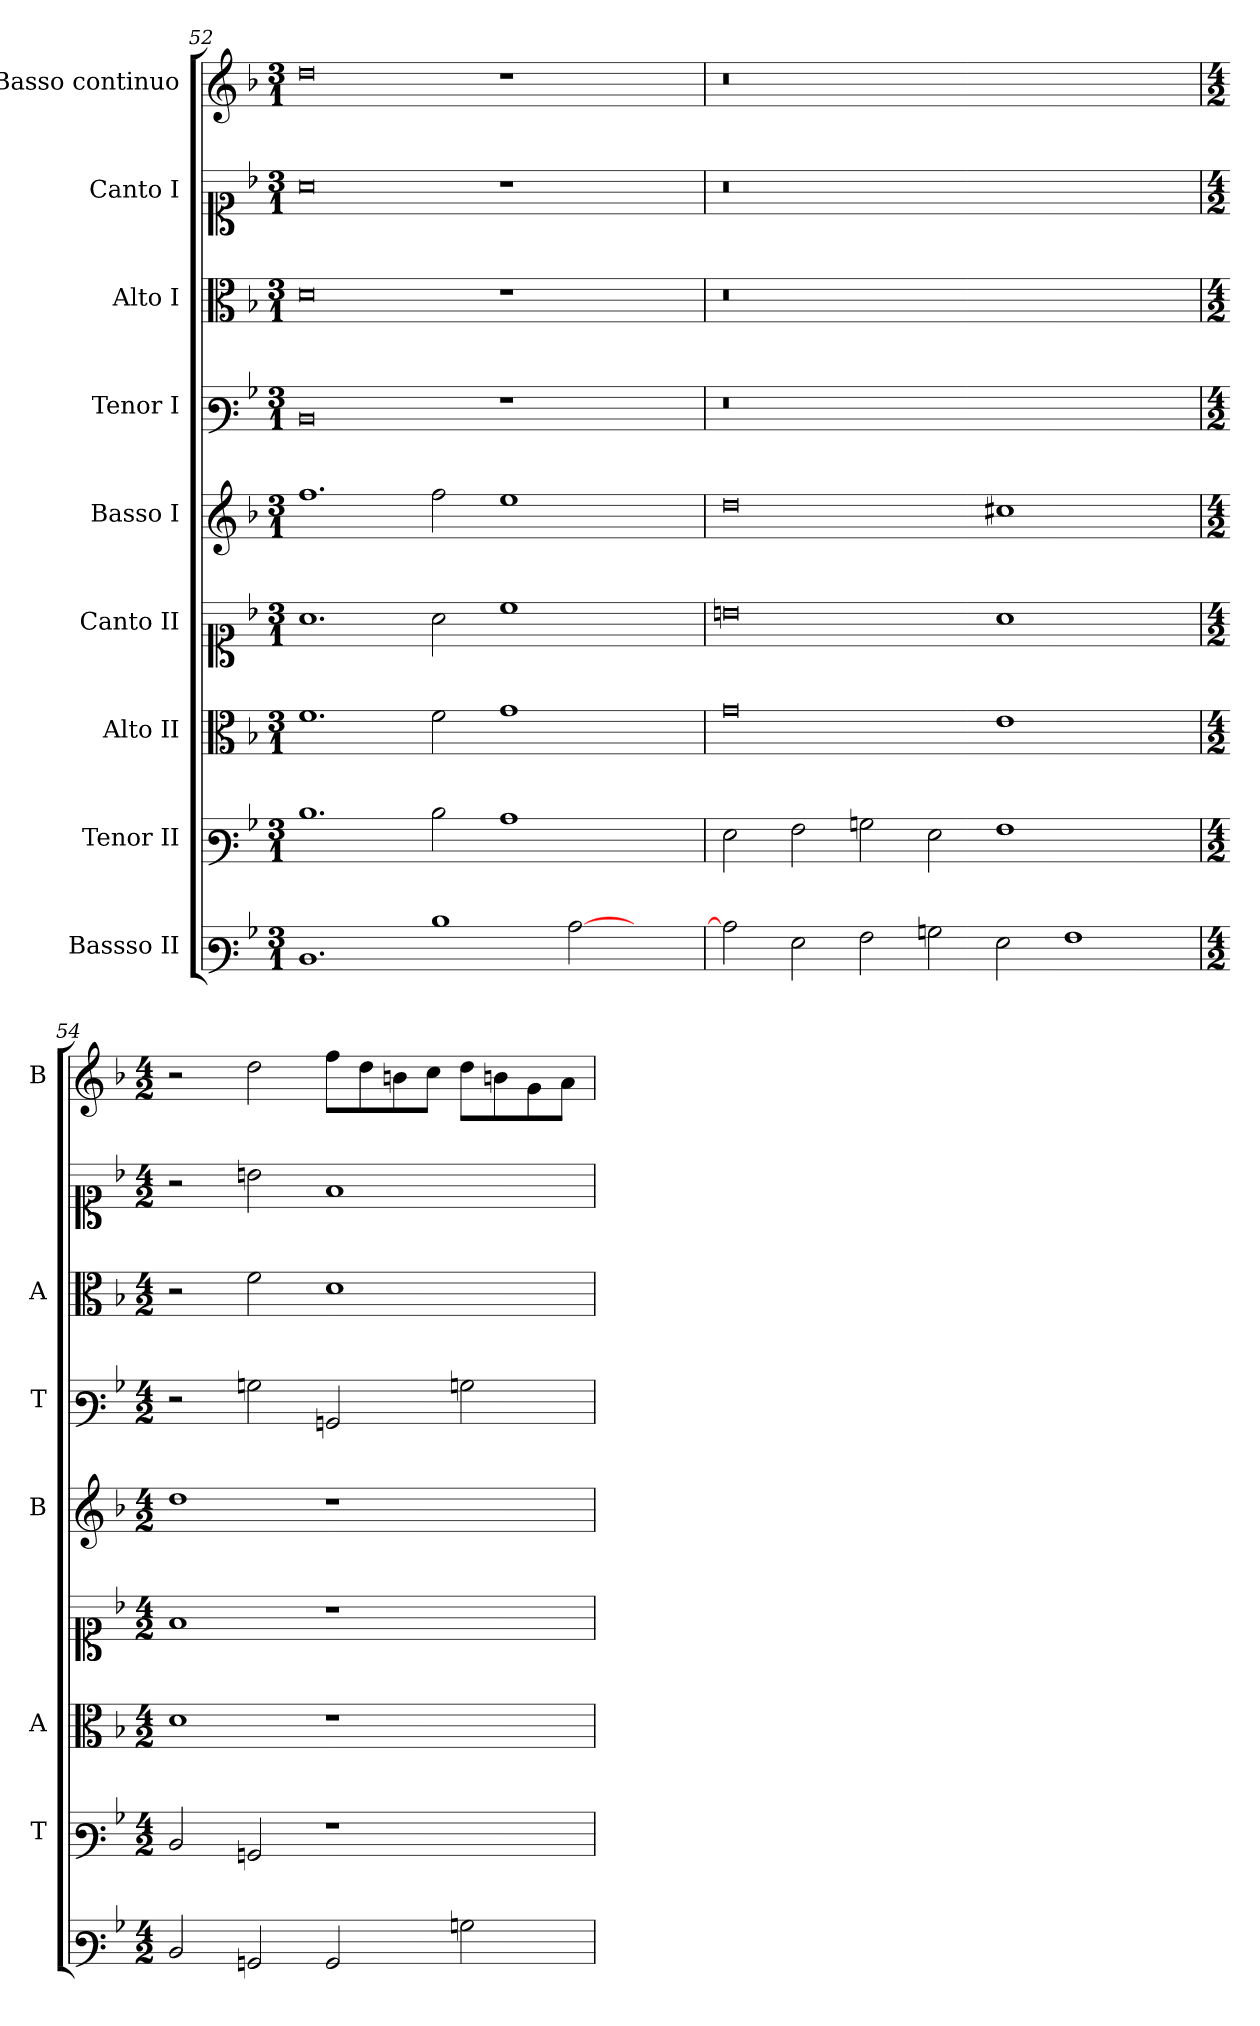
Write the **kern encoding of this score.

**kern	**kern	**kern	**kern	**kern	**kern	**kern	**kern	**kern
*part9	*part8	*part7	*part6	*part5	*part4	*part3	*part2	*part1
*staff9	*staff8	*staff7	*staff6	*staff5	*staff4	*staff3	*staff2	*staff1
*I"Bassso II	*I"Tenor II	*I"Alto II	*I"Canto II	*I"Basso I	*I"Tenor I	*I"Alto I	*I"Canto I	*I"Basso continuo
*	*I'T	*I'A	*	*I'B	*I'T	*I'A	*	*I'B
!!LO:LB:g=z
*clefF3	*clefF3	*clefC3	*clefC1	*clefG2	*clefF3	*clefC3	*clefC1	*clefG2
*k[b-]	*k[b-]	*k[b-]	*k[b-]	*k[b-]	*k[b-]	*k[b-]	*k[b-]	*k[b-]
*F:	*F:	*F:	*F:	*F:	*F:	*F:	*F:	*F:
*M3/1	*M3/1	*M3/1	*M3/1	*M3/1	*M3/1	*M3/1	*M3/1	*M3/1
=52	=52	=52	=52	=52	=52	=52	=52	=52
1.D	1.d	1.f	1.a	1.ff	0D	0d	0a	0dd
1d	2d	2f	2a	2ff	.	.	.	.
.	1c	1g	1cc	1ee	1r	1r	1r	1r
[2c	.	.	.	.	.	.	.	.
2ryy	2ryy	2ryy	2ryy	2ryy	2ryy	2ryy	2ryy	2ryy
=53	=53	=53	=53	=53	=53	=53	=53	=53
2c]	2G	0g	0bn	0dd	0r	0r	0r	0r
2G	2A	.	.	.	.	.	.	.
2A	2Bn	.	.	.	.	.	.	.
2Bn	2G	.	.	.	.	.	.	.
2G	1A	1e	1a	1cc#X	1ryy	1ryy	1ryy	1ryy
1A	.	.	.	.	.	.	.	.
.	2ryy	2ryy	2ryy	2ryy	2ryy	2ryy	2ryy	2ryy
=54	=54	=54	=54	=54	=54	=54	=54	=54
*M4/2	*M4/2	*M4/2	*M4/2	*M4/2	*M4/2	*M4/2	*M4/2	*M4/2
2D	2D	1d	1f	1dd	2r	2r	2r	2r
2BBn	2BBn	.	.	.	2Bn	2f	2bn	2dd
2BB	1r	1r	1r	1r	2BBn	1d	1f	8ffL
.	.	.	.	.	.	.	.	8dd
.	.	.	.	.	.	.	.	8bn
.	.	.	.	.	.	.	.	8ccJ
2Bn	.	.	.	.	2Bn	.	.	8ddL
.	.	.	.	.	.	.	.	8bn
.	.	.	.	.	.	.	.	8g
.	.	.	.	.	.	.	.	8aJ
=	=	=	=	=	=	=	=	=
*-	*-	*-	*-	*-	*-	*-	*-	*-
